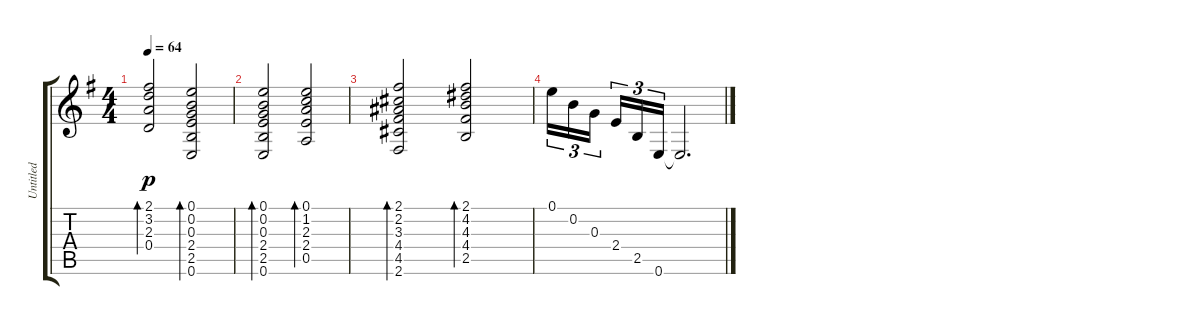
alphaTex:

\track ("Untitled" "Untitled") {instrument acousticguitarsteel}
\staff {score tabs}
\tuning (E4 B3 G3 D3 A2 E2) {hide}
\ts (4 4)
\tempo 64
\clef g2
\ks g
(2.1 3.2 2.3 0.4).2{bd 30 dy p} (0.1 0.2 0.3 2.4 2.5 0.6).2{bd 30} |
(0.1 0.2 0.3 2.4 2.5 0.6).2{bd 30} (0.1 1.2 2.3 2.4 0.5).2{bd 30} |
(2.1 2.2 3.3 4.4 4.5 2.6).2{bd 30} (2.1 4.2 4.3 4.4 2.5).2{bd 30} |
0.1.16{tu (3 2)} 0.2.16{tu (3 2)} 0.3.16{tu (3 2) beam splitsecondary} 2.4.16{tu (3 2)} 2.5.16{tu (3 2)} 0.6.16{tu (3 2)} 0.6{t}.2{d}
